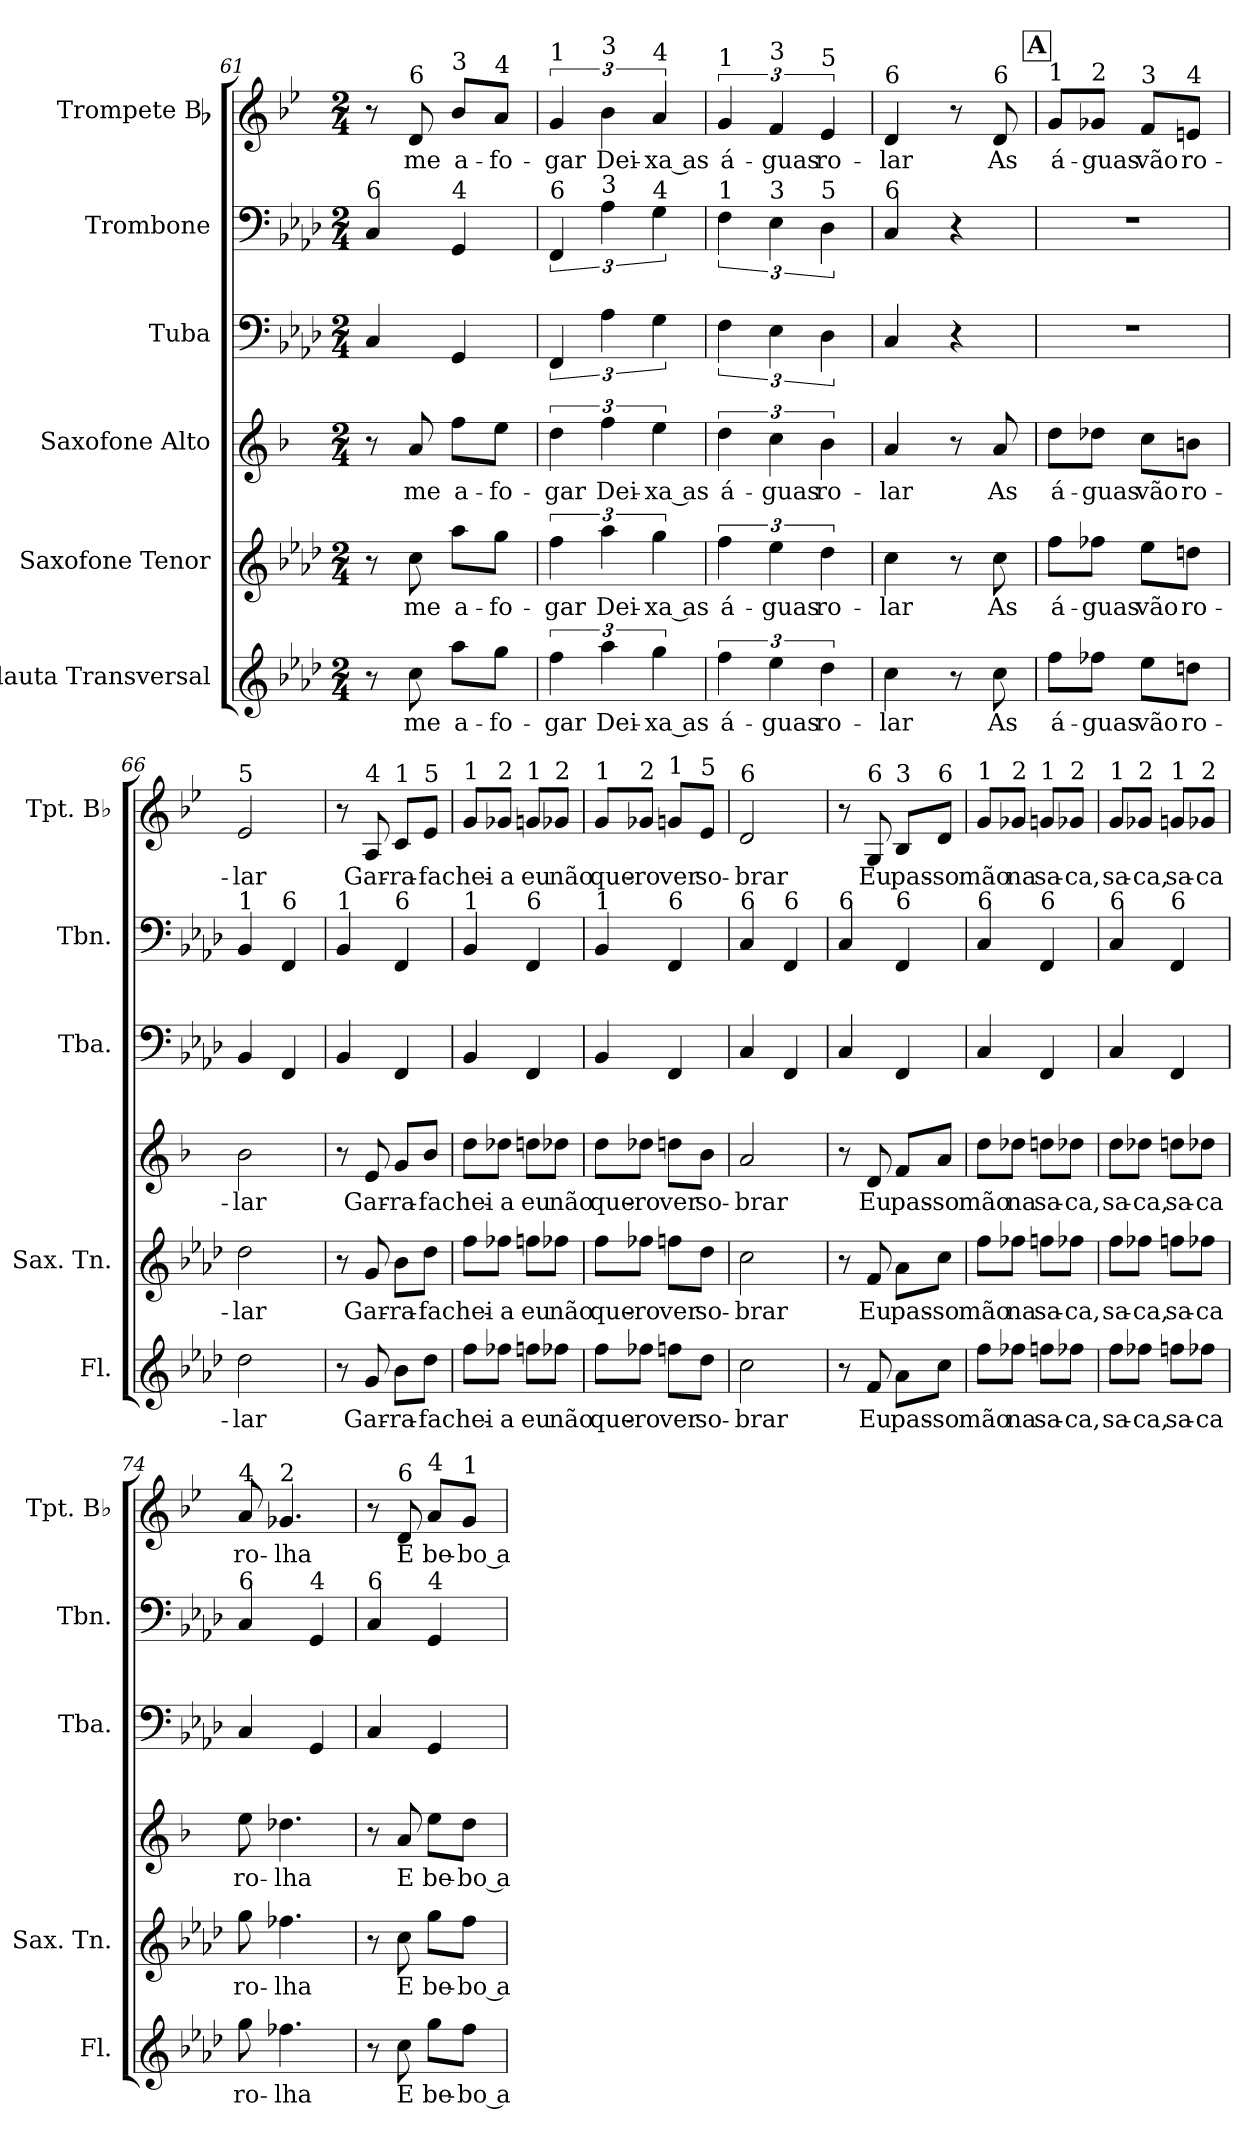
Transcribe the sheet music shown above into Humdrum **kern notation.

**kern	**text	**kern	**text	**kern	**text	**kern	**kern	**kern	**text
*part6	*part6	*part5	*part5	*part4	*part4	*part3	*part2	*part1	*part1
*staff6	*staff6	*staff5	*staff5	*staff4	*staff4	*staff3	*staff2	*staff1	*staff1
*I"Flauta Transversal	*	*I"Saxofone Tenor	*	*I"Saxofone Alto	*	*I"Tuba	*I"Trombone	*I"Trompete Bb	*
*I'Fl.	*	*I'Sax. Tn.	*	*	*	*I'Tba.	*I'Tbn.	*I'Tpt. Bb	*
*clefG2	*	*clefG2	*	*clefG2	*	*clefF4	*clefF4	*clefG2	*
*	*	*ITrd8c14	*	*ITrd5c9	*	*	*	*ITrd1c2	*
*k[b-e-a-d-]	*	*k[b-e-a-d-]	*	*k[b-e-a-d-]	*	*k[b-e-a-d-]	*k[b-e-a-d-]	*k[b-e-a-d-]	*
*M2/4	*	*M2/4	*	*M2/4	*	*M2/4	*M2/4	*M2/4	*
=61	=61	=61	=61	=61	=61	=61	=61	=61	=61
!	!	!	!	!	!	!	!LO:TX:a:t=6	!	!
8r	.	8r	.	8r	.	4C/	4C/	8r	.
!	!	!	!	!	!	!	!	!LO:TX:a:t=6	!
!	!LO:LY:b	!	!LO:LY:b	!	!LO:LY:b	!	!	!	!LO:LY:b
8cc\	me	8c\	me	8c/	me	.	.	8c/	me
!	!	!	!	!	!	!	!	!LO:TX:a:t=3	!
!	!	!	!	!	!	!	!LO:TX:a:t=4	!	!
!	!LO:LY:b	!	!LO:LY:b	!	!LO:LY:b	!	!	!	!LO:LY:b
8aa-\L	a-	8a-\L	a-	8a-\L	a-	4GG/	4GG/	8a-/L	a-
!	!	!	!	!	!	!	!	!LO:TX:a:t=4	!
!	!LO:LY:b	!	!LO:LY:b	!	!LO:LY:b	!	!	!	!LO:LY:b
8gg\J	-fo-	8g\J	-fo-	8g\J	-fo-	.	.	8g/J	-fo-
=62	=62	=62	=62	=62	=62	=62	=62	=62	=62
!	!	!	!	!	!	!	!	!LO:TX:a:t=1	!
!	!	!	!	!	!	!	!LO:TX:a:t=6	!	!
!	!LO:LY:b	!	!LO:LY:b	!	!LO:LY:b	!	!	!	!LO:LY:b
6ff\	-gar	6f\	-gar	6f\	-gar	6FF/	6FF/	6f/	-gar
!	!	!	!	!	!	!	!	!LO:TX:a:t=3	!
!	!	!	!	!	!	!	!LO:TX:a:t=3	!	!
!	!LO:LY:b	!	!LO:LY:b	!	!LO:LY:b	!	!	!	!LO:LY:b
6aa-\	Dei-	6a-\	Dei-	6a-\	Dei-	6A-\	6A-\	6a-\	Dei-
!	!	!	!	!	!	!	!	!LO:TX:a:t=4	!
!	!	!	!	!	!	!	!LO:TX:a:t=4	!	!
!	!LO:LY:b	!	!LO:LY:b	!	!LO:LY:b	!	!	!	!LO:LY:b
6gg\	-xa as	6g\	-xa as	6g\	-xa as	6G\	6G\	6g/	-xa as
=63	=63	=63	=63	=63	=63	=63	=63	=63	=63
!	!	!	!	!	!	!	!	!LO:TX:a:t=1	!
!	!	!	!	!	!	!	!LO:TX:a:t=1	!	!
!	!LO:LY:b	!	!LO:LY:b	!	!LO:LY:b	!	!	!	!LO:LY:b
6ff\	á-	6f\	á-	6f\	á-	6F\	6F\	6f/	á-
!	!	!	!	!	!	!	!	!LO:TX:a:t=3	!
!	!	!	!	!	!	!	!LO:TX:a:t=3	!	!
!	!LO:LY:b	!	!LO:LY:b	!	!LO:LY:b	!	!	!	!LO:LY:b
6ee-\	-guas	6e-\	-guas	6e-\	-guas	6E-\	6E-\	6e-/	-guas
!	!	!	!	!	!	!	!	!LO:TX:a:t=5	!
!	!	!	!	!	!	!	!LO:TX:a:t=5	!	!
!	!LO:LY:b	!	!LO:LY:b	!	!LO:LY:b	!	!	!	!LO:LY:b
6dd-\	ro-	6d-\	ro-	6d-\	ro-	6D-\	6D-\	6d-/	ro-
=64	=64	=64	=64	=64	=64	=64	=64	=64	=64
!	!	!	!	!	!	!	!	!LO:TX:a:t=6	!
!	!	!	!	!	!	!	!LO:TX:a:t=6	!	!
!	!LO:LY:b	!	!LO:LY:b	!	!LO:LY:b	!	!	!	!LO:LY:b
4cc\	-lar	4c\	-lar	4c/	-lar	4C/	4C/	4c/	-lar
8r	.	8r	.	8r	.	4r	4r	8r	.
!	!	!	!	!	!	!	!	!LO:TX:a:t=6	!
!	!LO:LY:b	!	!LO:LY:b	!	!LO:LY:b	!	!	!	!LO:LY:b
8cc\	As	8c\	As	8c/	As	.	.	8c/	As
!!LO:PB:g=z
!!LO:REH:place=s1:a:B:fs=14:t=A
=65	=65	=65	=65	=65	=65	=65	=65	=65	=65
!	!	!	!	!	!	!	!	!LO:TX:a:t=1	!
!	!LO:LY:b	!	!LO:LY:b	!	!LO:LY:b	!	!	!	!LO:LY:b
8ff\L	á-	8f\L	á-	8f\L	á-	2r	2r	8f/L	á-
!	!	!	!	!	!	!	!	!LO:TX:a:t=2	!
!	!LO:LY:b	!	!LO:LY:b	!	!LO:LY:b	!	!	!	!LO:LY:b
8ff-X\J	-guas	8f-X\J	-guas	8f-X\J	-guas	.	.	8f-X/J	-guas
!	!	!	!	!	!	!	!	!LO:TX:a:t=3	!
!	!LO:LY:b	!	!LO:LY:b	!	!LO:LY:b	!	!	!	!LO:LY:b
8ee-\L	vão	8e-\L	vão	8e-\L	vão	.	.	8e-/L	vão
!	!	!	!	!	!	!	!	!LO:TX:a:t=4	!
!	!LO:LY:b	!	!LO:LY:b	!	!LO:LY:b	!	!	!	!LO:LY:b
8ddn\J	ro-	8dn\J	ro-	8dn\J	ro-	.	.	8dn/J	ro-
=66	=66	=66	=66	=66	=66	=66	=66	=66	=66
!	!	!	!	!	!	!	!	!LO:TX:a:t=5	!
!	!	!	!	!	!	!	!LO:TX:a:t=1	!	!
!	!LO:LY:b	!	!LO:LY:b	!	!LO:LY:b	!	!	!	!LO:LY:b
2dd-\	-lar	2d-\	-lar	2d-\	-lar	4BB-/	4BB-/	2d-/	-lar
!	!	!	!	!	!	!	!LO:TX:a:t=6	!	!
.	.	.	.	.	.	4FF/	4FF/	.	.
=67	=67	=67	=67	=67	=67	=67	=67	=67	=67
!	!	!	!	!	!	!	!LO:TX:a:t=1	!	!
8r	.	8r	.	8r	.	4BB-/	4BB-/	8r	.
!	!	!	!	!	!	!	!	!LO:TX:a:t=4	!
!	!LO:LY:b	!	!LO:LY:b	!	!LO:LY:b	!	!	!	!LO:LY:b
8g/	Gar-	8G/	Gar-	8G/	Gar-	.	.	8G/	Gar-
!	!	!	!	!	!	!	!	!LO:TX:a:t=1	!
!	!	!	!	!	!	!	!LO:TX:a:t=6	!	!
!	!LO:LY:b	!	!LO:LY:b	!	!LO:LY:b	!	!	!	!LO:LY:b
8b-\L	-ra-	8B-\L	-ra-	8B-/L	-ra-	4FF/	4FF/	8B-/L	-ra-
!	!	!	!	!	!	!	!	!LO:TX:a:t=5	!
!	!LO:LY:b	!	!LO:LY:b	!	!LO:LY:b	!	!	!	!LO:LY:b
8dd-\J	-fa	8d-\J	-fa	8d-/J	-fa	.	.	8d-/J	-fa
=68	=68	=68	=68	=68	=68	=68	=68	=68	=68
!	!	!	!	!	!	!	!	!LO:TX:a:t=1	!
!	!	!	!	!	!	!	!LO:TX:a:t=1	!	!
!	!LO:LY:b	!	!LO:LY:b	!	!LO:LY:b	!	!	!	!LO:LY:b
8ff\L	chei-	8f\L	chei-	8f\L	chei-	4BB-/	4BB-/	8f/L	chei-
!	!	!	!	!	!	!	!	!LO:TX:a:t=2	!
!	!LO:LY:b	!	!LO:LY:b	!	!LO:LY:b	!	!	!	!LO:LY:b
8ff-X\J	-a	8f-X\J	-a	8f-X\J	-a	.	.	8f-X/J	-a
!	!	!	!	!	!	!	!	!LO:TX:a:t=1	!
!	!	!	!	!	!	!	!LO:TX:a:t=6	!	!
!	!LO:LY:b	!	!LO:LY:b	!	!LO:LY:b	!	!	!	!LO:LY:b
8ffn\L	eu	8fn\L	eu	8fn\L	eu	4FF/	4FF/	8fn/L	eu
!	!	!	!	!	!	!	!	!LO:TX:a:t=2	!
!	!LO:LY:b	!	!LO:LY:b	!	!LO:LY:b	!	!	!	!LO:LY:b
8ff-X\J	não	8f-X\J	não	8f-X\J	não	.	.	8f-X/J	não
=69	=69	=69	=69	=69	=69	=69	=69	=69	=69
!	!	!	!	!	!	!	!	!LO:TX:a:t=1	!
!	!	!	!	!	!	!	!LO:TX:a:t=1	!	!
!	!LO:LY:b	!	!LO:LY:b	!	!LO:LY:b	!	!	!	!LO:LY:b
8ff\L	que-	8f\L	que-	8f\L	que-	4BB-/	4BB-/	8f/L	que-
!	!	!	!	!	!	!	!	!LO:TX:a:t=2	!
!	!LO:LY:b	!	!LO:LY:b	!	!LO:LY:b	!	!	!	!LO:LY:b
8ff-X\J	-ro	8f-X\J	-ro	8f-X\J	-ro	.	.	8f-X/J	-ro
!	!	!	!	!	!	!	!	!LO:TX:a:t=1	!
!	!	!	!	!	!	!	!LO:TX:a:t=6	!	!
!	!LO:LY:b	!	!LO:LY:b	!	!LO:LY:b	!	!	!	!LO:LY:b
8ffn\L	ver	8fn\L	ver	8fn\L	ver	4FF/	4FF/	8fn/L	ver
!	!	!	!	!	!	!	!	!LO:TX:a:t=5	!
!	!LO:LY:b	!	!LO:LY:b	!	!LO:LY:b	!	!	!	!LO:LY:b
8dd-\J	so-	8d-\J	so-	8d-\J	so-	.	.	8d-/J	so-
=70	=70	=70	=70	=70	=70	=70	=70	=70	=70
!	!	!	!	!	!	!	!	!LO:TX:a:t=6	!
!	!	!	!	!	!	!	!LO:TX:a:t=6	!	!
!	!LO:LY:b	!	!LO:LY:b	!	!LO:LY:b	!	!	!	!LO:LY:b
2cc\	-brar	2c\	-brar	2c/	-brar	4C/	4C/	2c/	-brar
!	!	!	!	!	!	!	!LO:TX:a:t=6	!	!
.	.	.	.	.	.	4FF/	4FF/	.	.
!!LO:PB:g=z
=71	=71	=71	=71	=71	=71	=71	=71	=71	=71
!	!	!	!	!	!	!	!LO:TX:a:t=6	!	!
8r	.	8r	.	8r	.	4C/	4C/	8r	.
!	!	!	!	!	!	!	!	!LO:TX:a:t=6	!
!	!LO:LY:b	!	!LO:LY:b	!	!LO:LY:b	!	!	!	!LO:LY:b
8f/	Eu	8F/	Eu	8F/	Eu	.	.	8F/	Eu
!	!	!	!	!	!	!	!	!LO:TX:a:t=3	!
!	!	!	!	!	!	!	!LO:TX:a:t=6	!	!
!	!LO:LY:b	!	!LO:LY:b	!	!LO:LY:b	!	!	!	!LO:LY:b
8a-\L	pas-	8A-\L	pas-	8A-/L	pas-	4FF/	4FF/	8A-/L	pas-
!	!	!	!	!	!	!	!	!LO:TX:a:t=6	!
!	!LO:LY:b	!	!LO:LY:b	!	!LO:LY:b	!	!	!	!LO:LY:b
8cc\J	-so	8c\J	-so	8c/J	-so	.	.	8c/J	-so
=72	=72	=72	=72	=72	=72	=72	=72	=72	=72
!	!	!	!	!	!	!	!	!LO:TX:a:t=1	!
!	!	!	!	!	!	!	!LO:TX:a:t=6	!	!
!	!LO:LY:b	!	!LO:LY:b	!	!LO:LY:b	!	!	!	!LO:LY:b
8ff\L	mão	8f\L	mão	8f\L	mão	4C/	4C/	8f/L	mão
!	!	!	!	!	!	!	!	!LO:TX:a:t=2	!
!	!LO:LY:b	!	!LO:LY:b	!	!LO:LY:b	!	!	!	!LO:LY:b
8ff-X\J	na	8f-X\J	na	8f-X\J	na	.	.	8f-X/J	na
!	!	!	!	!	!	!	!	!LO:TX:a:t=1	!
!	!	!	!	!	!	!	!LO:TX:a:t=6	!	!
!	!LO:LY:b	!	!LO:LY:b	!	!LO:LY:b	!	!	!	!LO:LY:b
8ffn\L	sa-	8fn\L	sa-	8fn\L	sa-	4FF/	4FF/	8fn/L	sa-
!	!	!	!	!	!	!	!	!LO:TX:a:t=2	!
!	!LO:LY:b	!	!LO:LY:b	!	!LO:LY:b	!	!	!	!LO:LY:b
8ff-X\J	-ca,	8f-X\J	-ca,	8f-X\J	-ca,	.	.	8f-X/J	-ca,
=73	=73	=73	=73	=73	=73	=73	=73	=73	=73
!	!	!	!	!	!	!	!	!LO:TX:a:t=1	!
!	!	!	!	!	!	!	!LO:TX:a:t=6	!	!
!	!LO:LY:b	!	!LO:LY:b	!	!LO:LY:b	!	!	!	!LO:LY:b
8ff\L	sa-	8f\L	sa-	8f\L	sa-	4C/	4C/	8f/L	sa-
!	!	!	!	!	!	!	!	!LO:TX:a:t=2	!
!	!LO:LY:b	!	!LO:LY:b	!	!LO:LY:b	!	!	!	!LO:LY:b
8ff-X\J	-ca,	8f-X\J	-ca,	8f-X\J	-ca,	.	.	8f-X/J	-ca,
!	!	!	!	!	!	!	!	!LO:TX:a:t=1	!
!	!	!	!	!	!	!	!LO:TX:a:t=6	!	!
!	!LO:LY:b	!	!LO:LY:b	!	!LO:LY:b	!	!	!	!LO:LY:b
8ffn\L	sa-	8fn\L	sa-	8fn\L	sa-	4FF/	4FF/	8fn/L	sa-
!	!	!	!	!	!	!	!	!LO:TX:a:t=2	!
!	!LO:LY:b	!	!LO:LY:b	!	!LO:LY:b	!	!	!	!LO:LY:b
8ff-X\J	-ca	8f-X\J	-ca	8f-X\J	-ca	.	.	8f-X/J	-ca
=74	=74	=74	=74	=74	=74	=74	=74	=74	=74
!	!	!	!	!	!	!	!	!LO:TX:a:t=4	!
!	!	!	!	!	!	!	!LO:TX:a:t=6	!	!
!	!LO:LY:b	!	!LO:LY:b	!	!LO:LY:b	!	!	!	!LO:LY:b
8gg\	ro-	8g\	ro-	8g\	ro-	4C/	4C/	8g/	ro-
!	!	!	!	!	!	!	!	!LO:TX:a:t=2	!
!	!LO:LY:b	!	!LO:LY:b	!	!LO:LY:b	!	!	!	!LO:LY:b
4.ff-X\	-lha	4.f-X\	-lha	4.f-X\	-lha	.	.	4.f-X/	-lha
!	!	!	!	!	!	!	!LO:TX:a:t=4	!	!
.	.	.	.	.	.	4GG/	4GG/	.	.
=75	=75	=75	=75	=75	=75	=75	=75	=75	=75
!	!	!	!	!	!	!	!LO:TX:a:t=6	!	!
8r	.	8r	.	8r	.	4C/	4C/	8r	.
!	!	!	!	!	!	!	!	!LO:TX:a:t=6	!
!	!LO:LY:b	!	!LO:LY:b	!	!LO:LY:b	!	!	!	!LO:LY:b
8cc\	E	8c\	E	8c/	E	.	.	8c/	E
!	!	!	!	!	!	!	!	!LO:TX:a:t=4	!
!	!	!	!	!	!	!	!LO:TX:a:t=4	!	!
!	!LO:LY:b	!	!LO:LY:b	!	!LO:LY:b	!	!	!	!LO:LY:b
8gg\L	be-	8g\L	be-	8g\L	be-	4GG/	4GG/	8g/L	be-
!	!	!	!	!	!	!	!	!LO:TX:a:t=1	!
!	!LO:LY:b	!	!LO:LY:b	!	!LO:LY:b	!	!	!	!LO:LY:b
8ff\J	-bo a-	8f\J	-bo a-	8f\J	-bo a-	.	.	8f/J	-bo a-
=	=	=	=	=	=	=	=	=	=
*-	*-	*-	*-	*-	*-	*-	*-	*-	*-
